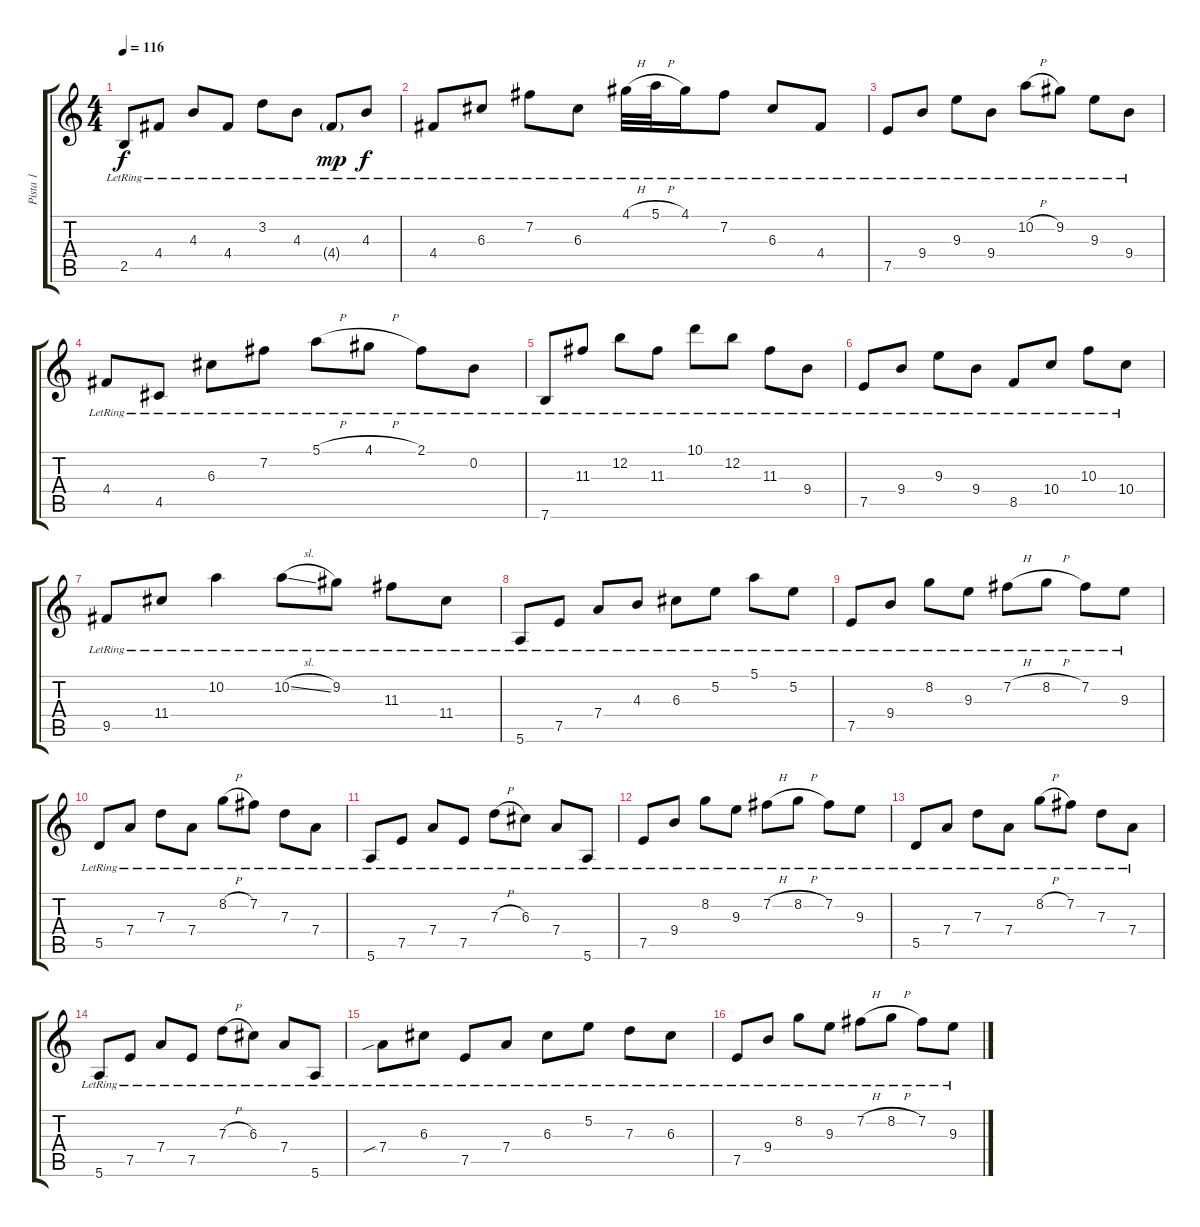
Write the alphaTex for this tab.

\track ("Pista 1" "Pista 1") {instrument electricguitarjazz}
\staff {score tabs}
\tuning (E4 B3 G3 D3 A2 E2) {hide}
\ts (4 4)
\tempo 116
\clef g2
\ks c
2.5{lr}.8{dy f} 4.4{lr}.8 4.3{lr}.8 4.4{lr}.8 3.2{lr}.8 4.3{lr}.8 4.4{g lr}.8{dy mp} 4.3{lr}.8{dy f} |
4.4{lr}.8 6.3{lr}.8 7.2{lr}.8 6.3{lr}.8 4.1{h lr}.32 5.1{h lr}.32 4.1{lr}.16 7.2{lr}.8 6.3{lr}.8 4.4{lr}.8 |
7.5{lr}.8 9.4{lr}.8 9.3{lr}.8 9.4{lr}.8 10.2{h lr}.8 9.2{lr}.8 9.3{lr}.8 9.4{lr}.8 |
4.4{lr}.8 4.5{lr}.8 6.3{lr}.8 7.2{lr}.8 5.1{h lr}.8 4.1{h lr}.8 2.1{lr}.8 0.2{lr}.8 |
7.6{lr}.8 11.3{lr}.8 12.2{lr}.8 11.3{lr}.8 10.1{lr}.8 12.2{lr}.8 11.3{lr}.8 9.4{lr}.8 |
7.5{lr}.8 9.4{lr}.8 9.3{lr}.8 9.4{lr}.8 8.5{lr}.8 10.4{lr}.8 10.3{lr}.8 10.4{lr}.8 |
9.5{lr}.8 11.4{lr}.8 10.2{lr}.4 10.2{sl lr}.8 9.2{lr}.8 11.3{lr}.8 11.4{lr}.8 |
5.6{lr}.8 7.5{lr}.8 7.4{lr}.8 4.3{lr}.8 6.3{lr}.8 5.2{lr}.8 5.1{lr}.8 5.2{lr}.8 |
7.5{lr}.8 9.4{lr}.8 8.2{lr}.8 9.3{lr}.8 7.2{h lr}.8 8.2{h lr}.8 7.2{lr}.8 9.3{lr}.8 |
5.5{lr}.8 7.4{lr}.8 7.3{lr}.8 7.4{lr}.8 8.2{h lr}.8 7.2{lr}.8 7.3{lr}.8 7.4{lr}.8 |
5.6{lr}.8 7.5{lr}.8 7.4{lr}.8 7.5{lr}.8 7.3{h lr}.8 6.3{lr}.8 7.4{lr}.8 5.6{lr}.8 |
7.5{lr}.8 9.4{lr}.8 8.2{lr}.8 9.3{lr}.8 7.2{h lr}.8 8.2{h lr}.8 7.2{lr}.8 9.3{lr}.8 |
5.5{lr}.8 7.4{lr}.8 7.3{lr}.8 7.4{lr}.8 8.2{h lr}.8 7.2{lr}.8 7.3{lr}.8 7.4{lr}.8 |
5.6{lr}.8 7.5{lr}.8 7.4{lr}.8 7.5{lr}.8 7.3{h lr}.8 6.3{lr}.8 7.4{lr}.8 5.6{lr}.8 |
7.4{sib lr}.8 6.3{lr}.8 7.5{lr}.8 7.4{lr}.8 6.3{lr}.8 5.2{lr}.8 7.3{lr}.8 6.3{lr}.8 |
7.5{lr}.8 9.4{lr}.8 8.2{lr}.8 9.3{lr}.8 7.2{h lr}.8 8.2{h lr}.8 7.2{lr}.8 9.3{lr}.8
